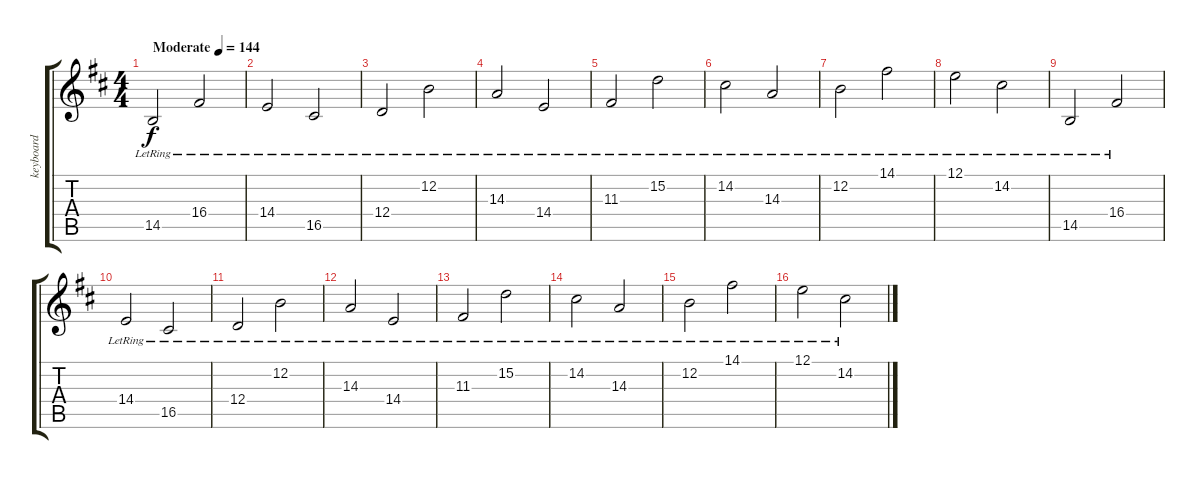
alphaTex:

\track ("keyboard" "keyboard") {instrument pad1newage}
\staff {score tabs}
\tuning (E4 B3 G3 D3 A2 E2) {hide}
\ts (4 4)
\tempo (144 "Moderate")
\clef g2
\ks bminor
14.5{lr}.2{dy f instrument pad1newage} 16.4{lr}.2 |
14.4{lr}.2 16.5{lr}.2 |
12.4{lr}.2 12.2{lr}.2 |
14.3{lr}.2 14.4{lr}.2 |
11.3{lr}.2 15.2{lr}.2 |
14.2{lr}.2 14.3{lr}.2 |
12.2{lr}.2 14.1{lr}.2 |
12.1{lr}.2 14.2{lr}.2 |
14.5{lr}.2 16.4{lr}.2 |
14.4{lr}.2 16.5{lr}.2 |
12.4{lr}.2 12.2{lr}.2 |
14.3{lr}.2 14.4{lr}.2 |
11.3{lr}.2 15.2{lr}.2 |
14.2{lr}.2 14.3{lr}.2 |
12.2{lr}.2 14.1{lr}.2 |
12.1{lr}.2 14.2{lr}.2
